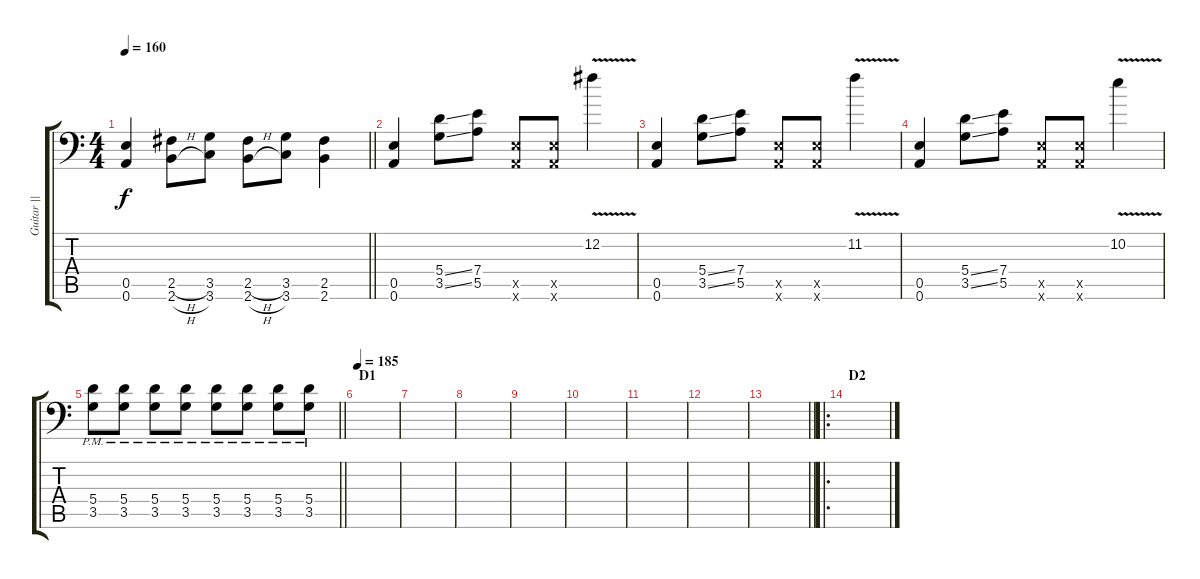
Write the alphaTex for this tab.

\track ("Guitar ||" "Guitar ||") {instrument distortionguitar}
\staff {score tabs}
\tuning (B3 Gb3 D3 A2 E2 A1) {hide}
\ts (4 4)
\tempo 160
\clef f4
\barLineRight lightlight
\ks c
(0.5 0.6).4{dy f} (2.5{h} 2.6{h}).8 (3.5 3.6).8 (2.5{h} 2.6{h}).8 (3.5 3.6).8 (2.5 2.6).4 |
(0.5 0.6).4 (5.4{ss} 3.5{ss}).8 (7.4 5.5).8 (0.5{x} 0.6{x}).8 (0.5{x} 0.6{x}).8 12.2{v}.4 |
(0.5 0.6).4 (5.4{ss} 3.5{ss}).8 (7.4 5.5).8 (0.5{x} 0.6{x}).8 (0.5{x} 0.6{x}).8 11.2{v}.4 |
(0.5 0.6).4 (5.4{ss} 3.5{ss}).8 (7.4 5.5).8 (0.5{x} 0.6{x}).8 (0.5{x} 0.6{x}).8 10.2{v}.4 |
\barLineRight lightlight
(5.4{pm} 3.5{pm}).8 (5.4{pm} 3.5{pm}).8 (5.4{pm} 3.5{pm}).8 (5.4{pm} 3.5{pm}).8 (5.4{pm} 3.5{pm}).8 (5.4{pm} 3.5{pm}).8 (5.4{pm} 3.5{pm}).8 (5.4{pm} 3.5{pm}).8 |
\section ("" "D1")
\tempo 185
|
|
|
|
|
|
|
\barLineRight lightlight
|
\ro
\section ("" "D2")
